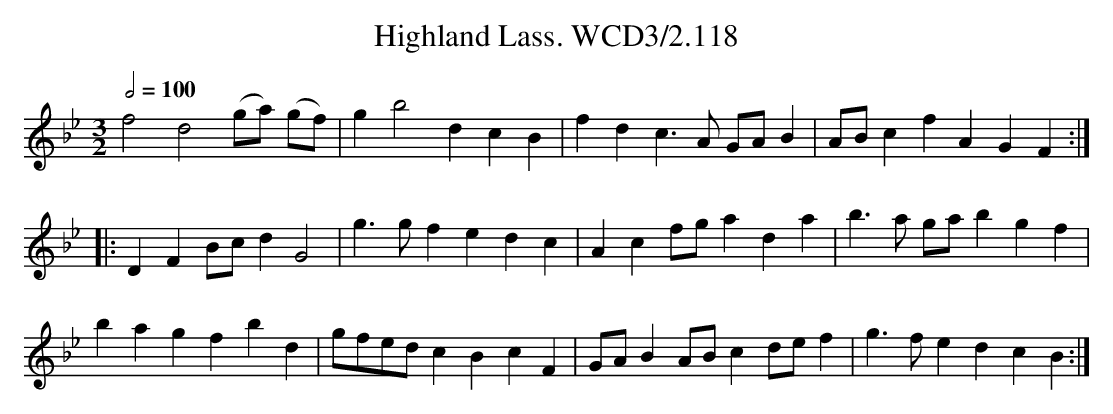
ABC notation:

X:1
T:Highland Lass. WCD3/2.118
M:3/2
L:1/8
Q:1/2=100
K:Bb
f4 d4 (ga) (gf)|g2 b4 d2 c2B2|\
f2d2 c3A GAB2|ABc2 f2A2 G2F2:|
|:D2F2 Bcd2 G4|g3g f2e2 d2c2|\
A2c2 fga2 d2a2|b3a gab2 g2f2|
b2a2 g2f2 b2d2|gfed c2B2 c2F2|\
GAB2 ABc2 def2|g3f e2d2 c2B2:|
